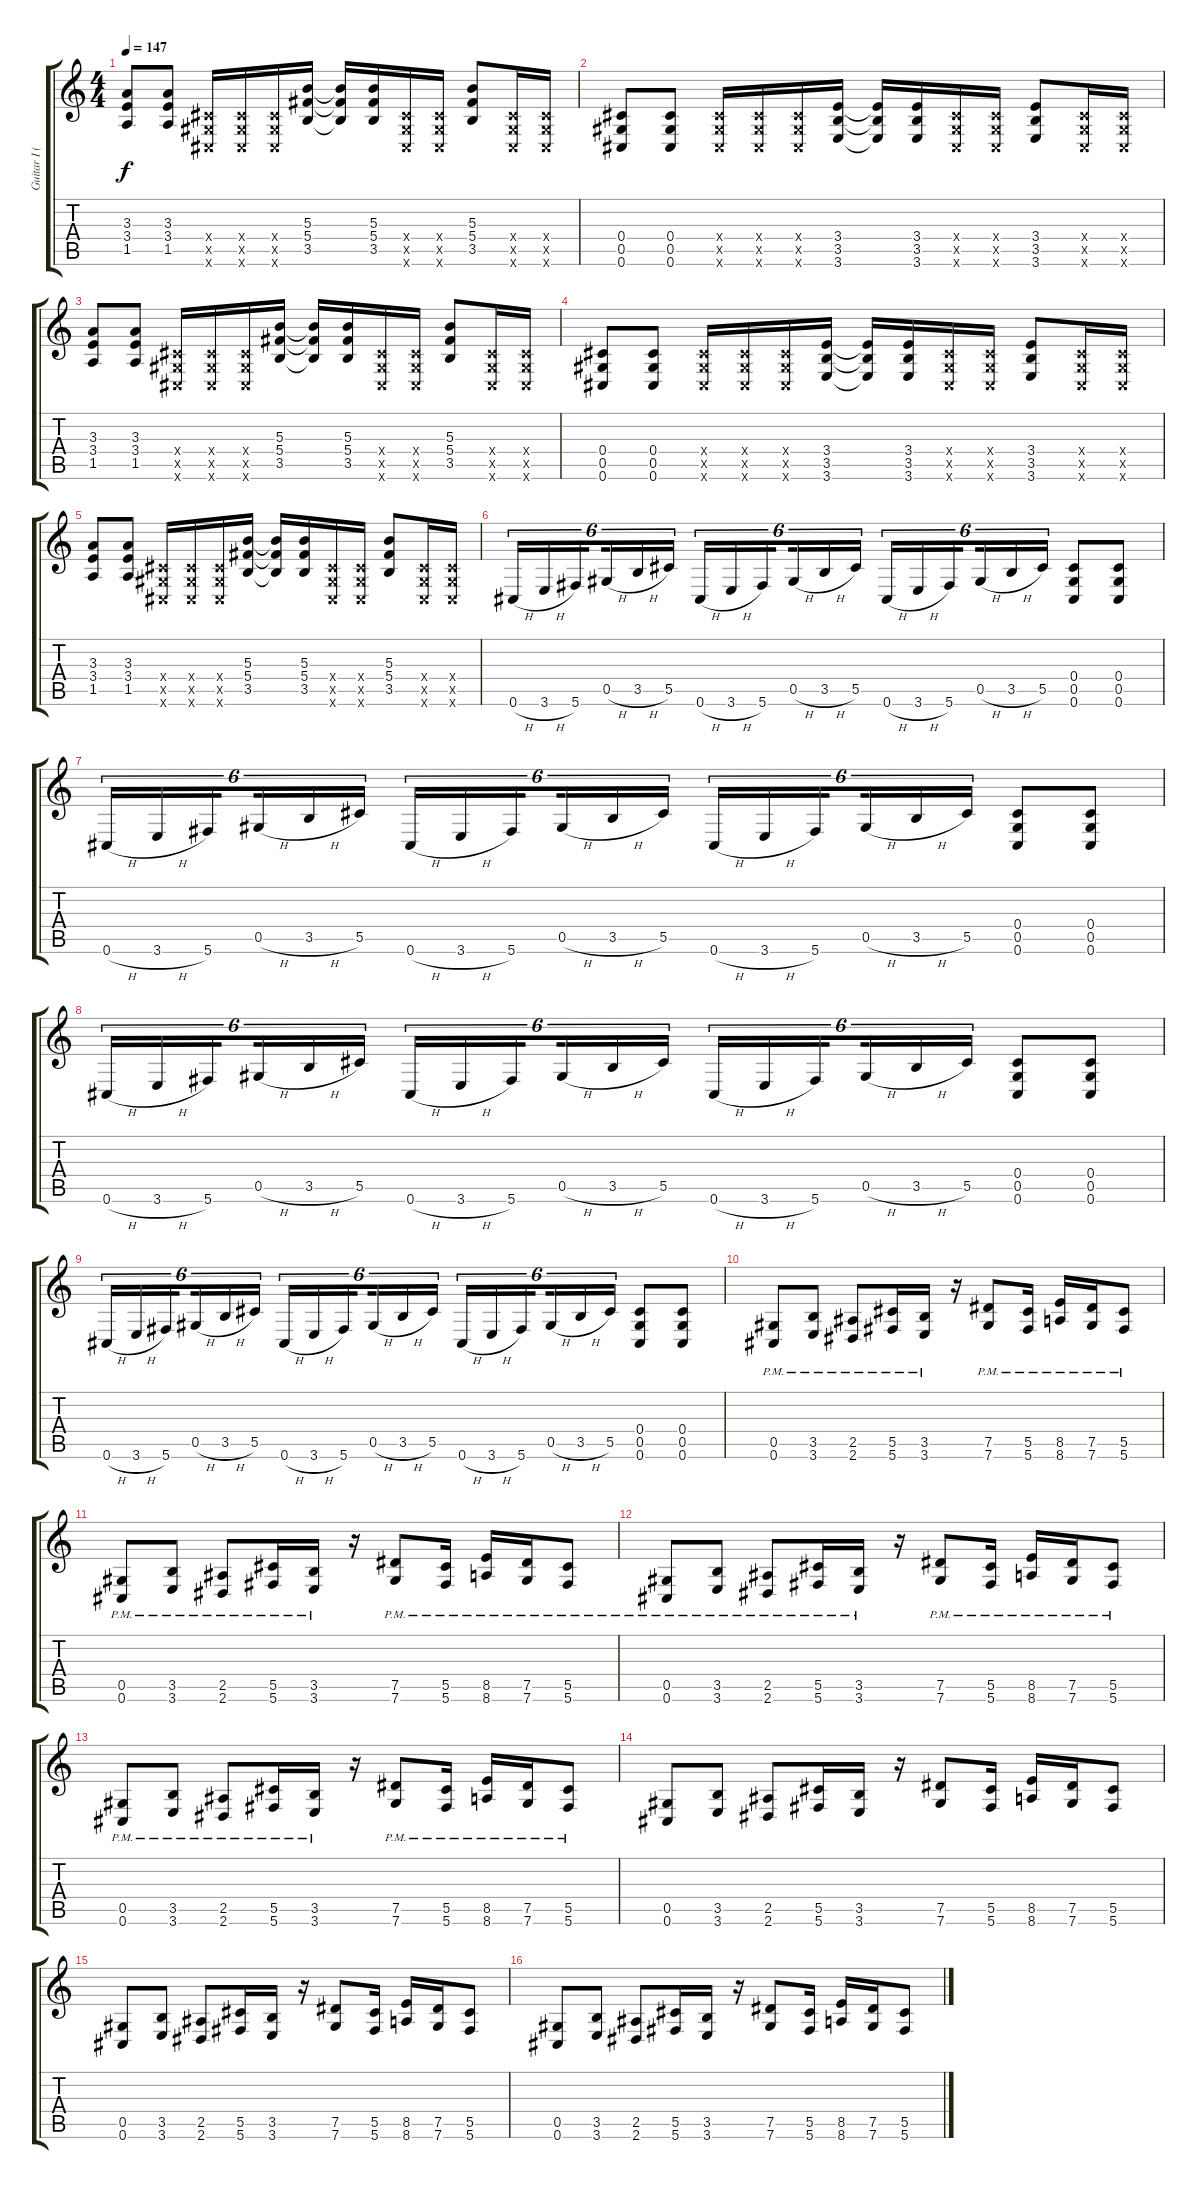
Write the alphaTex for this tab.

\track ("Guitar I (Sakito)" "Guitar I (") {instrument overdrivenguitar}
\staff {score tabs}
\tuning (Eb4 Bb3 Gb3 Db3 Ab2 Db2) {hide}
\ts (4 4)
\tempo 147
\clef g2
\ks c
(3.3 3.4 1.5).8{dy f} (3.3 3.4 1.5).8 (0.4{x} 0.5{x} 0.6{x}).16 (0.4{x} 0.5{x} 0.6{x}).16 (0.4{x} 0.5{x} 0.6{x}).16 (5.3 5.4 3.5).16 (5.3{t} 5.4{t} 3.5{t}).16 (5.3 5.4 3.5).16 (0.4{x} 0.5{x} 0.6{x}).16 (0.4{x} 0.5{x} 0.6{x}).16 (5.3 5.4 3.5).8 (0.4{x} 0.5{x} 0.6{x}).16 (0.4{x} 0.5{x} 0.6{x}).16 |
(0.4 0.5 0.6).8 (0.4 0.5 0.6).8 (0.4{x} 0.5{x} 0.6{x}).16 (0.4{x} 0.5{x} 0.6{x}).16 (0.4{x} 0.5{x} 0.6{x}).16 (3.4 3.5 3.6).16 (3.4{t} 3.5{t} 3.6{t}).16 (3.4 3.5 3.6).16 (0.4{x} 0.5{x} 0.6{x}).16 (0.4{x} 0.5{x} 0.6{x}).16 (3.4 3.5 3.6).8 (0.4{x} 0.5{x} 0.6{x}).16 (0.4{x} 0.5{x} 0.6{x}).16 |
(3.3 3.4 1.5).8 (3.3 3.4 1.5).8 (0.4{x} 0.5{x} 0.6{x}).16 (0.4{x} 0.5{x} 0.6{x}).16 (0.4{x} 0.5{x} 0.6{x}).16 (5.3 5.4 3.5).16 (5.3{t} 5.4{t} 3.5{t}).16 (5.3 5.4 3.5).16 (0.4{x} 0.5{x} 0.6{x}).16 (0.4{x} 0.5{x} 0.6{x}).16 (5.3 5.4 3.5).8 (0.4{x} 0.5{x} 0.6{x}).16 (0.4{x} 0.5{x} 0.6{x}).16 |
(0.4 0.5 0.6).8 (0.4 0.5 0.6).8 (0.4{x} 0.5{x} 0.6{x}).16 (0.4{x} 0.5{x} 0.6{x}).16 (0.4{x} 0.5{x} 0.6{x}).16 (3.4 3.5 3.6).16 (3.4{t} 3.5{t} 3.6{t}).16 (3.4 3.5 3.6).16 (0.4{x} 0.5{x} 0.6{x}).16 (0.4{x} 0.5{x} 0.6{x}).16 (3.4 3.5 3.6).8 (0.4{x} 0.5{x} 0.6{x}).16 (0.4{x} 0.5{x} 0.6{x}).16 |
(3.3 3.4 1.5).8 (3.3 3.4 1.5).8 (0.4{x} 0.5{x} 0.6{x}).16 (0.4{x} 0.5{x} 0.6{x}).16 (0.4{x} 0.5{x} 0.6{x}).16 (5.3 5.4 3.5).16 (5.3{t} 5.4{t} 3.5{t}).16 (5.3 5.4 3.5).16 (0.4{x} 0.5{x} 0.6{x}).16 (0.4{x} 0.5{x} 0.6{x}).16 (5.3 5.4 3.5).8 (0.4{x} 0.5{x} 0.6{x}).16 (0.4{x} 0.5{x} 0.6{x}).16 |
0.6{h}.16{tu (6 4)} 3.6{h}.16{tu (6 4)} 5.6.16{tu (6 4) beam splitsecondary} 0.5{h}.16{tu (6 4)} 3.5{h}.16{tu (6 4)} 5.5.16{tu (6 4)} 0.6{h}.16{tu (6 4)} 3.6{h}.16{tu (6 4)} 5.6.16{tu (6 4) beam splitsecondary} 0.5{h}.16{tu (6 4)} 3.5{h}.16{tu (6 4)} 5.5.16{tu (6 4)} 0.6{h}.16{tu (6 4)} 3.6{h}.16{tu (6 4)} 5.6.16{tu (6 4) beam splitsecondary} 0.5{h}.16{tu (6 4)} 3.5{h}.16{tu (6 4)} 5.5.16{tu (6 4)} (0.4 0.5 0.6).8 (0.4 0.5 0.6).8 |
0.6{h}.16{tu (6 4)} 3.6{h}.16{tu (6 4)} 5.6.16{tu (6 4) beam splitsecondary} 0.5{h}.16{tu (6 4)} 3.5{h}.16{tu (6 4)} 5.5.16{tu (6 4)} 0.6{h}.16{tu (6 4)} 3.6{h}.16{tu (6 4)} 5.6.16{tu (6 4) beam splitsecondary} 0.5{h}.16{tu (6 4)} 3.5{h}.16{tu (6 4)} 5.5.16{tu (6 4)} 0.6{h}.16{tu (6 4)} 3.6{h}.16{tu (6 4)} 5.6.16{tu (6 4) beam splitsecondary} 0.5{h}.16{tu (6 4)} 3.5{h}.16{tu (6 4)} 5.5.16{tu (6 4)} (0.4 0.5 0.6).8 (0.4 0.5 0.6).8 |
0.6{h}.16{tu (6 4)} 3.6{h}.16{tu (6 4)} 5.6.16{tu (6 4) beam splitsecondary} 0.5{h}.16{tu (6 4)} 3.5{h}.16{tu (6 4)} 5.5.16{tu (6 4)} 0.6{h}.16{tu (6 4)} 3.6{h}.16{tu (6 4)} 5.6.16{tu (6 4) beam splitsecondary} 0.5{h}.16{tu (6 4)} 3.5{h}.16{tu (6 4)} 5.5.16{tu (6 4)} 0.6{h}.16{tu (6 4)} 3.6{h}.16{tu (6 4)} 5.6.16{tu (6 4) beam splitsecondary} 0.5{h}.16{tu (6 4)} 3.5{h}.16{tu (6 4)} 5.5.16{tu (6 4)} (0.4 0.5 0.6).8 (0.4 0.5 0.6).8 |
0.6{h}.16{tu (6 4)} 3.6{h}.16{tu (6 4)} 5.6.16{tu (6 4) beam splitsecondary} 0.5{h}.16{tu (6 4)} 3.5{h}.16{tu (6 4)} 5.5.16{tu (6 4)} 0.6{h}.16{tu (6 4)} 3.6{h}.16{tu (6 4)} 5.6.16{tu (6 4) beam splitsecondary} 0.5{h}.16{tu (6 4)} 3.5{h}.16{tu (6 4)} 5.5.16{tu (6 4)} 0.6{h}.16{tu (6 4)} 3.6{h}.16{tu (6 4)} 5.6.16{tu (6 4) beam splitsecondary} 0.5{h}.16{tu (6 4)} 3.5{h}.16{tu (6 4)} 5.5.16{tu (6 4)} (0.4 0.5 0.6).8 (0.4 0.5 0.6).8 |
(0.5{pm} 0.6).8 (3.5{pm} 3.6).8 (2.5{pm} 2.6).8 (5.5{pm} 5.6).16 (3.5{pm} 3.6).16 r.16 (7.5{pm} 7.6).8 (5.5{pm} 5.6).16 (8.5{pm} 8.6).16 (7.5{pm} 7.6).16 (5.5{pm} 5.6).8 |
(0.5{pm} 0.6).8 (3.5{pm} 3.6).8 (2.5{pm} 2.6).8 (5.5{pm} 5.6).16 (3.5{pm} 3.6).16 r.16 (7.5{pm} 7.6).8 (5.5{pm} 5.6).16 (8.5{pm} 8.6).16 (7.5{pm} 7.6).16 (5.5{pm} 5.6).8 |
(0.5{pm} 0.6).8 (3.5{pm} 3.6).8 (2.5{pm} 2.6).8 (5.5{pm} 5.6).16 (3.5{pm} 3.6).16 r.16 (7.5{pm} 7.6).8 (5.5{pm} 5.6).16 (8.5{pm} 8.6).16 (7.5{pm} 7.6).16 (5.5{pm} 5.6).8 |
(0.5{pm} 0.6).8 (3.5{pm} 3.6).8 (2.5{pm} 2.6).8 (5.5{pm} 5.6).16 (3.5{pm} 3.6).16 r.16 (7.5{pm} 7.6).8 (5.5{pm} 5.6).16 (8.5{pm} 8.6).16 (7.5{pm} 7.6).16 (5.5{pm} 5.6).8 |
(0.5 0.6).8 (3.5 3.6).8 (2.5 2.6).8 (5.5 5.6).16 (3.5 3.6).16 r.16 (7.5 7.6).8 (5.5 5.6).16 (8.5 8.6).16 (7.5 7.6).16 (5.5 5.6).8 |
(0.5 0.6).8 (3.5 3.6).8 (2.5 2.6).8 (5.5 5.6).16 (3.5 3.6).16 r.16 (7.5 7.6).8 (5.5 5.6).16 (8.5 8.6).16 (7.5 7.6).16 (5.5 5.6).8 |
(0.5 0.6).8 (3.5 3.6).8 (2.5 2.6).8 (5.5 5.6).16 (3.5 3.6).16 r.16 (7.5 7.6).8 (5.5 5.6).16 (8.5 8.6).16 (7.5 7.6).16 (5.5 5.6).8
